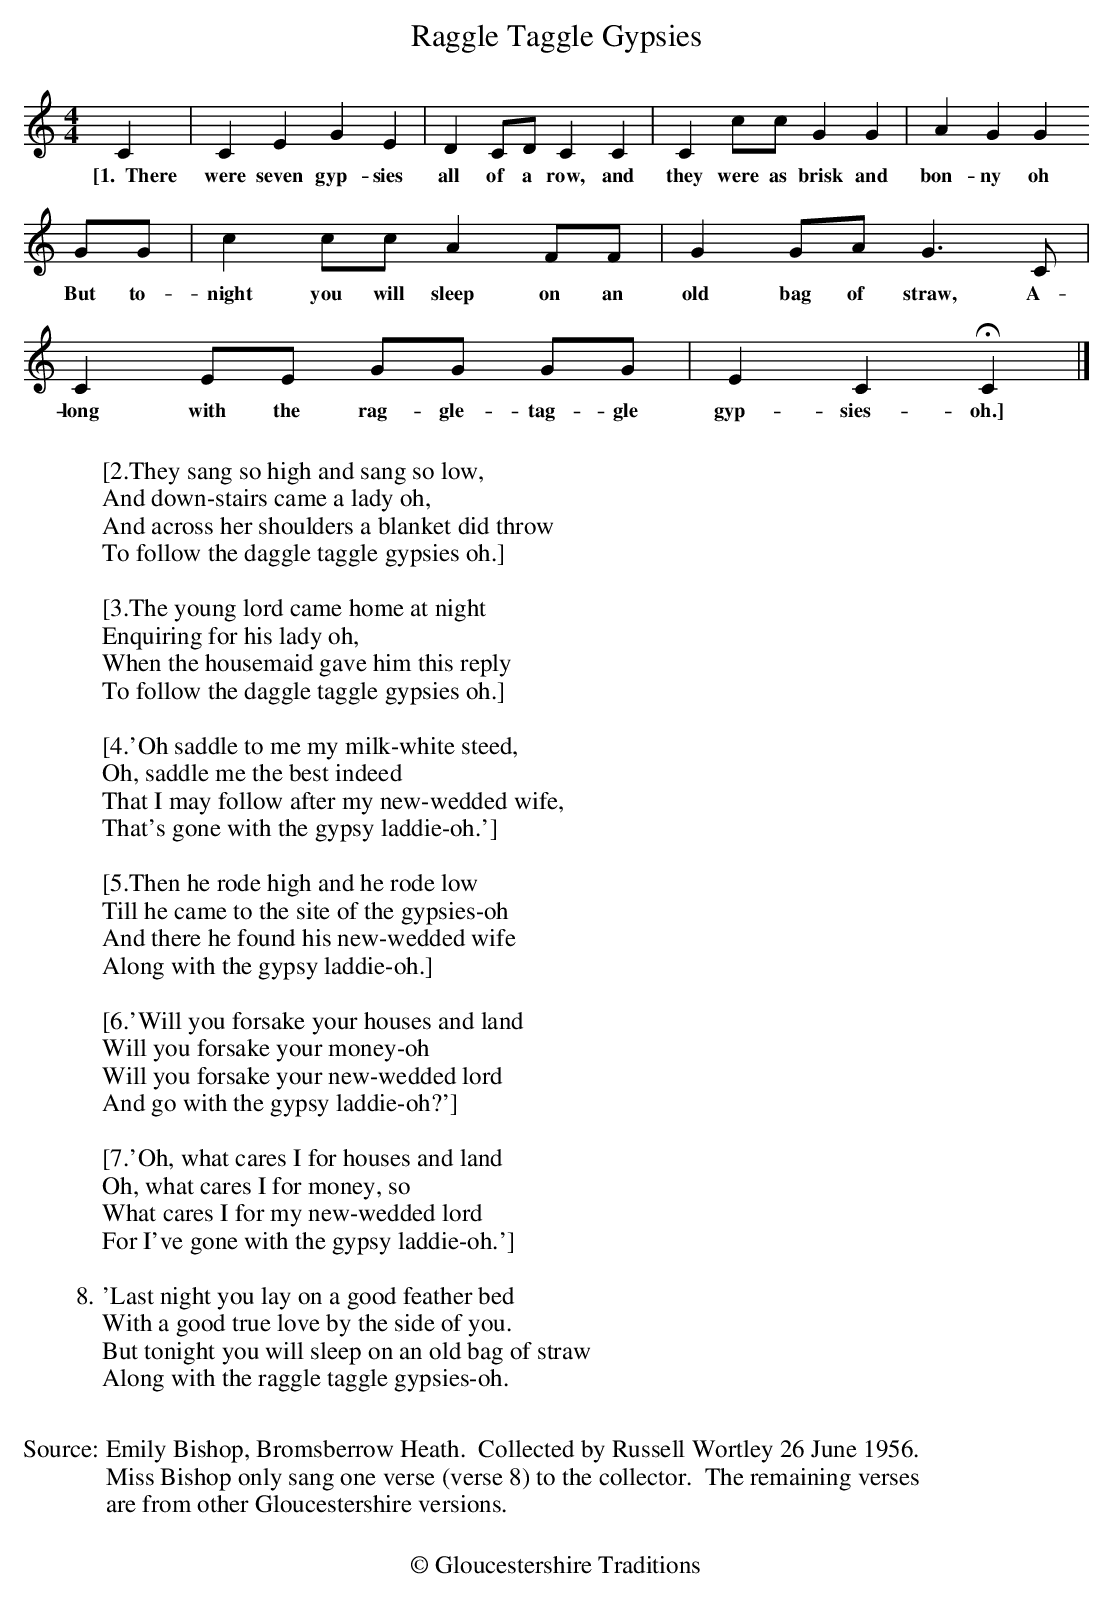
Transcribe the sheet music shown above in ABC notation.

X:1
T:Raggle Taggle Gypsies
M:4/4
L:1/4
K:Cmaj
C | CEGE | DC/2D/2CC| Cc/c/ GG | AGG
w:[1.~~There were seven gyp-sies all of a row, and they were as brisk and bon-ny oh
G/2G/2 | cc/2c/2AF/2F/2 | GG/2A/2G3/2C/2 | C E/2E/2 G/2G/2 G/2G/2 | ECHC |]
w:But to-night you will sleep on an old bag of straw, A-long with the rag-gle-tag-gle gyp-sies-oh.]
W:
W:[2.They sang so high and sang so low,
W:And down-stairs came a lady oh,
W:And across her shoulders a blanket did throw
W:To follow the daggle taggle gypsies oh.]
W:
W:[3.The young lord came home at night
W:Enquiring for his lady oh,
W:When the housemaid gave him this reply
W:To follow the daggle taggle gypsies oh.]
W:
W:[4.'Oh saddle to me my milk-white steed,
W:Oh, saddle me the best indeed
W:That I may follow after my new-wedded wife,
W:That's gone with the gypsy laddie-oh.']
W:
W:[5.Then he rode high and he rode low
W:Till he came to the site of the gypsies-oh
W:And there he found his new-wedded wife
W:Along with the gypsy laddie-oh.]
W:
W:[6.'Will you forsake your houses and land
W:Will you forsake your money-oh
W:Will you forsake your new-wedded lord
W:And go with the gypsy laddie-oh?']
W:
W:[7.'Oh, what cares I for houses and land
W:Oh, what cares I for money, so
W:What cares I for my new-wedded lord
W:For I've gone with the gypsy laddie-oh.']
W:
W:8.'Last night you lay on a good feather bed
W:With a good true love by the side of you.
W:But tonight you will sleep on an old bag of straw
W:Along with the raggle taggle gypsies-oh.
W:
